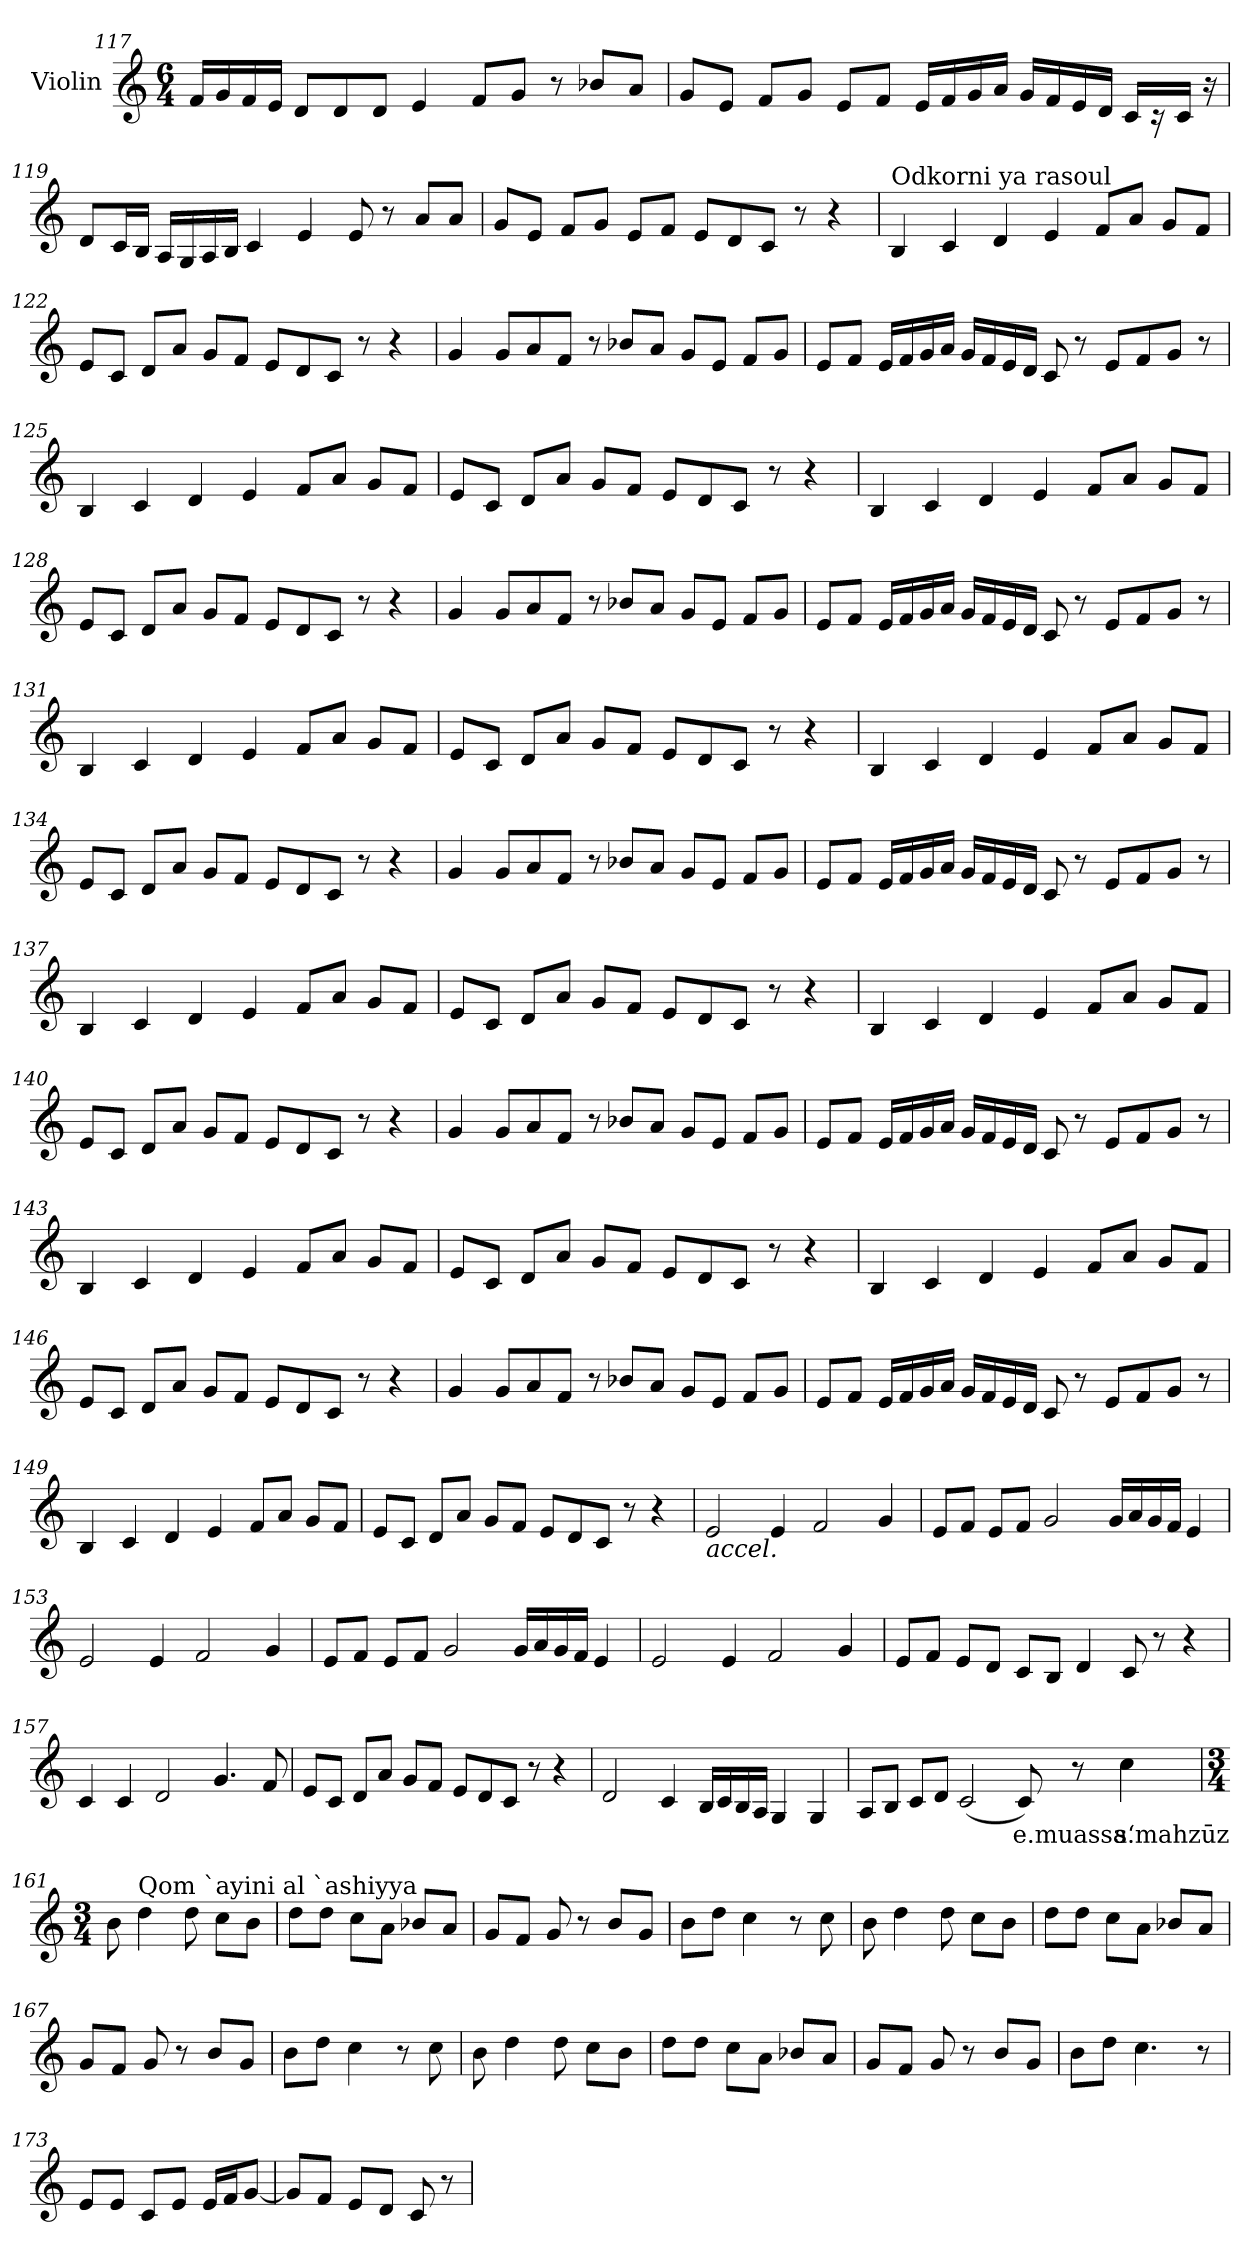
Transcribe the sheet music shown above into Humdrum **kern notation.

**kern	**text
*part1	*part1
*staff1	*staff1
*I"Violin	*
*clefG2	*
*k[]	*
*M6/4	*
=117	=117
16f/LL	.
16g/	.
16f/	.
16e/JJ	.
8d/L	.
8d/	.
8d/J	.
4e/	.
8f/L	.
8g/J	.
8r	.
8b-X/L	.
8a/J	.
=118	=118
8g/L	.
8e/J	.
8f/L	.
8g/J	.
8e/L	.
8f/J	.
16e/LL	.
16f/	.
16g/	.
16a/JJ	.
16g/LL	.
16f/	.
16e/	.
16d/JJ	.
16c/LL	.
16r	.
16c/JJ	.
16r	.
!!LO:LB:g=z
=119	=119
8d/L	.
16c/L	.
16B/JJ	.
16A/LL	.
16G/	.
16A/	.
16B/JJ	.
4c/	.
4e/	.
8e/	.
8r	.
8a/L	.
8a/J	.
=120	=120
8g/L	.
8e/J	.
8f/L	.
8g/J	.
8e/L	.
8f/J	.
8e/L	.
8d/	.
8c/J	.
8r	.
4r	.
=121	=121
!LO:TX:a:t=Odkorni ya rasoul	!
4B/	.
4c/	.
4d/	.
4e/	.
8f/L	.
8a/J	.
8g/L	.
8f/J	.
!!LO:LB:g=z
=122	=122
8e/L	.
8c/J	.
8d/L	.
8a/J	.
8g/L	.
8f/J	.
8e/L	.
8d/	.
8c/J	.
8r	.
4r	.
=123	=123
4g/	.
8g/L	.
8a/	.
8f/J	.
8r	.
8b-X/L	.
8a/J	.
8g/L	.
8e/J	.
8f/L	.
8g/J	.
!!LO:LB:g=z
=124	=124
8e/L	.
8f/J	.
16e/LL	.
16f/	.
16g/	.
16a/JJ	.
16g/LL	.
16f/	.
16e/	.
16d/JJ	.
8c/	.
8r	.
8e/L	.
8f/	.
8g/J	.
8r	.
=125	=125
4B/	.
4c/	.
4d/	.
4e/	.
8f/L	.
8a/J	.
8g/L	.
8f/J	.
=126	=126
8e/L	.
8c/J	.
8d/L	.
8a/J	.
8g/L	.
8f/J	.
8e/L	.
8d/	.
8c/J	.
8r	.
4r	.
!!LO:LB:g=z
=127	=127
4B/	.
4c/	.
4d/	.
4e/	.
8f/L	.
8a/J	.
8g/L	.
8f/J	.
=128	=128
8e/L	.
8c/J	.
8d/L	.
8a/J	.
8g/L	.
8f/J	.
8e/L	.
8d/	.
8c/J	.
8r	.
4r	.
=129	=129
4g/	.
8g/L	.
8a/	.
8f/J	.
8r	.
8b-X/L	.
8a/J	.
8g/L	.
8e/J	.
8f/L	.
8g/J	.
!!LO:LB:g=z
=130	=130
8e/L	.
8f/J	.
16e/LL	.
16f/	.
16g/	.
16a/JJ	.
16g/LL	.
16f/	.
16e/	.
16d/JJ	.
8c/	.
8r	.
8e/L	.
8f/	.
8g/J	.
8r	.
=131	=131
4B/	.
4c/	.
4d/	.
4e/	.
8f/L	.
8a/J	.
8g/L	.
8f/J	.
=132	=132
8e/L	.
8c/J	.
8d/L	.
8a/J	.
8g/L	.
8f/J	.
8e/L	.
8d/	.
8c/J	.
8r	.
4r	.
!!LO:LB:g=z
=133	=133
4B/	.
4c/	.
4d/	.
4e/	.
8f/L	.
8a/J	.
8g/L	.
8f/J	.
=134	=134
8e/L	.
8c/J	.
8d/L	.
8a/J	.
8g/L	.
8f/J	.
8e/L	.
8d/	.
8c/J	.
8r	.
4r	.
=135	=135
4g/	.
8g/L	.
8a/	.
8f/J	.
8r	.
8b-X/L	.
8a/J	.
8g/L	.
8e/J	.
8f/L	.
8g/J	.
!!LO:PB:g=z
=136	=136
8e/L	.
8f/J	.
16e/LL	.
16f/	.
16g/	.
16a/JJ	.
16g/LL	.
16f/	.
16e/	.
16d/JJ	.
8c/	.
8r	.
8e/L	.
8f/	.
8g/J	.
8r	.
=137	=137
4B/	.
4c/	.
4d/	.
4e/	.
8f/L	.
8a/J	.
8g/L	.
8f/J	.
=138	=138
8e/L	.
8c/J	.
8d/L	.
8a/J	.
8g/L	.
8f/J	.
8e/L	.
8d/	.
8c/J	.
8r	.
4r	.
!!LO:LB:g=z
=139	=139
4B/	.
4c/	.
4d/	.
4e/	.
8f/L	.
8a/J	.
8g/L	.
8f/J	.
=140	=140
8e/L	.
8c/J	.
8d/L	.
8a/J	.
8g/L	.
8f/J	.
8e/L	.
8d/	.
8c/J	.
8r	.
4r	.
=141	=141
4g/	.
8g/L	.
8a/	.
8f/J	.
8r	.
8b-X/L	.
8a/J	.
8g/L	.
8e/J	.
8f/L	.
8g/J	.
!!LO:LB:g=z
=142	=142
8e/L	.
8f/J	.
16e/LL	.
16f/	.
16g/	.
16a/JJ	.
16g/LL	.
16f/	.
16e/	.
16d/JJ	.
8c/	.
8r	.
8e/L	.
8f/	.
8g/J	.
8r	.
=143	=143
4B/	.
4c/	.
4d/	.
4e/	.
8f/L	.
8a/J	.
8g/L	.
8f/J	.
=144	=144
8e/L	.
8c/J	.
8d/L	.
8a/J	.
8g/L	.
8f/J	.
8e/L	.
8d/	.
8c/J	.
8r	.
4r	.
!!LO:LB:g=z
=145	=145
4B/	.
4c/	.
4d/	.
4e/	.
8f/L	.
8a/J	.
8g/L	.
8f/J	.
=146	=146
8e/L	.
8c/J	.
8d/L	.
8a/J	.
8g/L	.
8f/J	.
8e/L	.
8d/	.
8c/J	.
8r	.
4r	.
=147	=147
4g/	.
8g/L	.
8a/	.
8f/J	.
8r	.
8b-X/L	.
8a/J	.
8g/L	.
8e/J	.
8f/L	.
8g/J	.
!!LO:LB:g=z
=148	=148
8e/L	.
8f/J	.
16e/LL	.
16f/	.
16g/	.
16a/JJ	.
16g/LL	.
16f/	.
16e/	.
16d/JJ	.
8c/	.
8r	.
8e/L	.
8f/	.
8g/J	.
8r	.
=149	=149
4B/	.
4c/	.
4d/	.
4e/	.
8f/L	.
8a/J	.
8g/L	.
8f/J	.
=150	=150
8e/L	.
8c/J	.
8d/L	.
8a/J	.
8g/L	.
8f/J	.
8e/L	.
8d/	.
8c/J	.
8r	.
4r	.
!!LO:LB:g=z
=151	=151
!LO:TX:b:i:t=accel.	!
2e/	.
4e/	.
2f/	.
4g/	.
=152	=152
8e/L	.
8f/J	.
8e/L	.
8f/J	.
2g/	.
16g/LL	.
16a/	.
16g/	.
16f/JJ	.
4e/	.
=153	=153
2e/	.
4e/	.
2f/	.
4g/	.
=154	=154
8e/L	.
8f/J	.
8e/L	.
8f/J	.
2g/	.
16g/LL	.
16a/	.
16g/	.
16f/JJ	.
4e/	.
!!LO:LB:g=z
=155	=155
2e/	.
4e/	.
2f/	.
4g/	.
=156	=156
8e/L	.
8f/J	.
8e/L	.
8d/J	.
8c/L	.
8B/J	.
4d/	.
8c/	.
8r	.
4r	.
=157	=157
4c/	.
4c/	.
2d/	.
4.g/	.
8f/	.
!!LO:LB:g=z
=158	=158
8e/L	.
8c/J	.
8d/L	.
8a/J	.
8g/L	.
8f/J	.
8e/L	.
8d/	.
8c/J	.
8r	.
4r	.
=159	=159
2d/	.
4c/	.
16B/LL	.
16c/	.
16B/	.
16A/JJ	.
4G/	.
4G/	.
=160	=160
8A/L	.
8B/J	.
8c/L	.
8d/J	.
(<2c/	.
!	!LO:LY:b
8c/)	e.muassa‘
8r	.
!	!LO:LY:b
4cc\	s.mahzūz
!!LO:PB:g=z
=161	=161
*M3/4	*
*MM100	*
8b\	.
!LO:TX:a:t=Qom `ayini al `ashiyya	!
4dd\	.
8dd\	.
8cc\L	.
8b\J	.
=162	=162
8dd\L	.
8dd\J	.
8cc\L	.
8a\J	.
8b-X/L	.
8a/J	.
=163	=163
8g/L	.
8f/J	.
8g/	.
8r	.
8b/L	.
8g/J	.
=164	=164
8b\L	.
8dd\J	.
4cc\	.
8r	.
8cc\	.
=165	=165
8b\	.
4dd\	.
8dd\	.
8cc\L	.
8b\J	.
=166	=166
8dd\L	.
8dd\J	.
8cc\L	.
8a\J	.
8b-X/L	.
8a/J	.
!!LO:LB:g=z
=167	=167
8g/L	.
8f/J	.
8g/	.
8r	.
8b/L	.
8g/J	.
=168	=168
8b\L	.
8dd\J	.
4cc\	.
8r	.
8cc\	.
=169	=169
8b\	.
4dd\	.
8dd\	.
8cc\L	.
8b\J	.
=170	=170
8dd\L	.
8dd\J	.
8cc\L	.
8a\J	.
8b-X/L	.
8a/J	.
=171	=171
8g/L	.
8f/J	.
8g/	.
8r	.
8b/L	.
8g/J	.
=172	=172
8b\L	.
8dd\J	.
4.cc\	.
8r	.
!!LO:LB:g=z
=173	=173
8e/L	.
8e/J	.
8c/L	.
8e/J	.
16e/LL	.
16f/J	.
[8g/J	.
=174	=174
8g/L]	.
8f/J	.
8e/L	.
8d/J	.
8c/	.
8r	.
=	=
*-	*-
